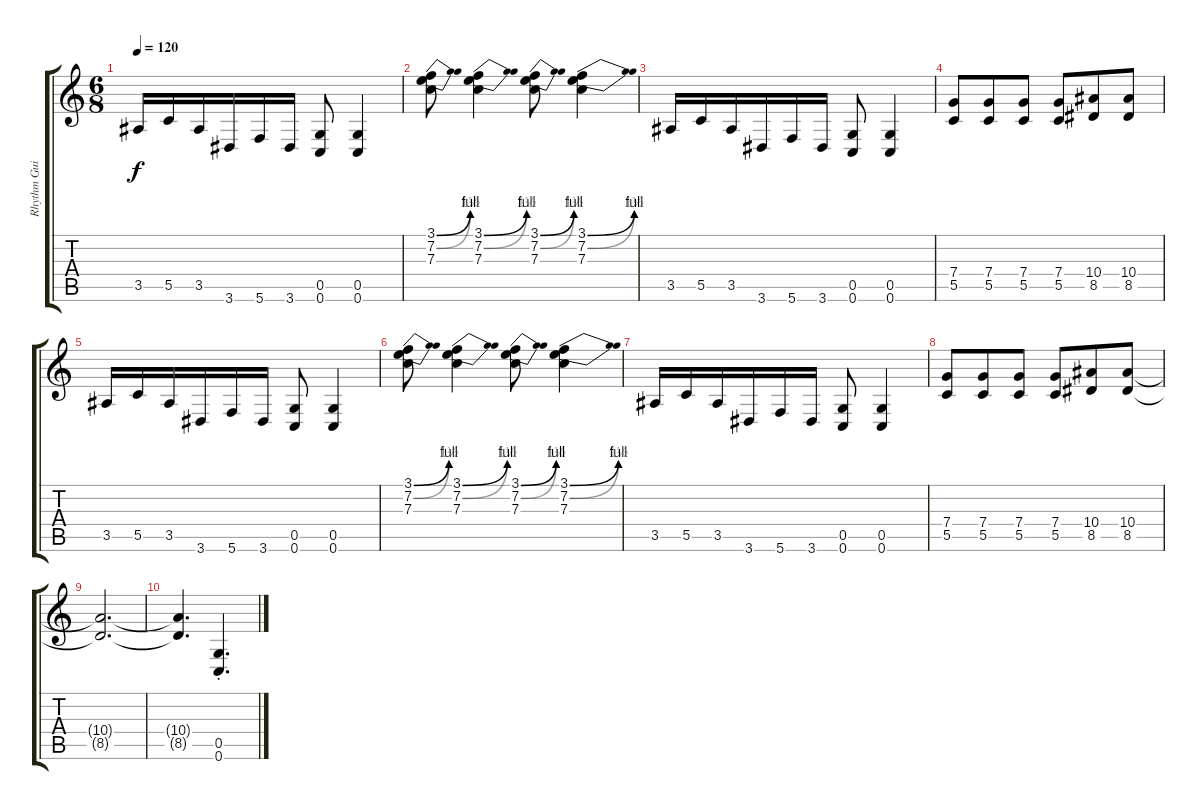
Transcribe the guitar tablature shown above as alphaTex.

\track ("Rhythm Guitar" "Rhythm Gui") {instrument overdrivenguitar}
\staff {score tabs}
\tuning (D4 A3 F3 C3 G2 C2) {hide}
\ts (6 8)
\tempo 120
\clef g2
\ks c
3.5.16{dy f} 5.5.16 3.5.16 3.6.16 5.6.16 3.6.16 (0.5 0.6).8 (0.5 0.6).4 |
(3.1{be (bend 0 0 60 4)} 7.2{be (bend 0 0 60 6)} 7.3).8 (3.1{be (bend 0 0 60 4)} 7.2{be (bend 0 0 60 6)} 7.3).4 (3.1{be (bend 0 0 60 4)} 7.2{be (bend 0 0 60 6)} 7.3).8 (3.1{be (bend 0 0 60 4)} 7.2{be (bend 0 0 60 6)} 7.3).4 |
3.5.16 5.5.16 3.5.16 3.6.16 5.6.16 3.6.16 (0.5 0.6).8 (0.5 0.6).4 |
(7.4 5.5).8 (7.4 5.5).8 (7.4 5.5).8 (7.4 5.5).8 (10.4 8.5).8 (10.4 8.5).8 |
3.5.16 5.5.16 3.5.16 3.6.16 5.6.16 3.6.16 (0.5 0.6).8 (0.5 0.6).4 |
(3.1{be (bend 0 0 60 4)} 7.2{be (bend 0 0 60 6)} 7.3).8 (3.1{be (bend 0 0 60 4)} 7.2{be (bend 0 0 60 6)} 7.3).4 (3.1{be (bend 0 0 60 4)} 7.2{be (bend 0 0 60 6)} 7.3).8 (3.1{be (bend 0 0 60 4)} 7.2{be (bend 0 0 60 6)} 7.3).4 |
3.5.16 5.5.16 3.5.16 3.6.16 5.6.16 3.6.16 (0.5 0.6).8 (0.5 0.6).4 |
(7.4 5.5).8 (7.4 5.5).8 (7.4 5.5).8 (7.4 5.5).8 (10.4 8.5).8 (10.4 8.5).8 |
(10.4{t} 8.5{t}).2{d} |
(10.4{t} 8.5{t}).4{d} (0.5{st} 0.6{st}).4{d}
